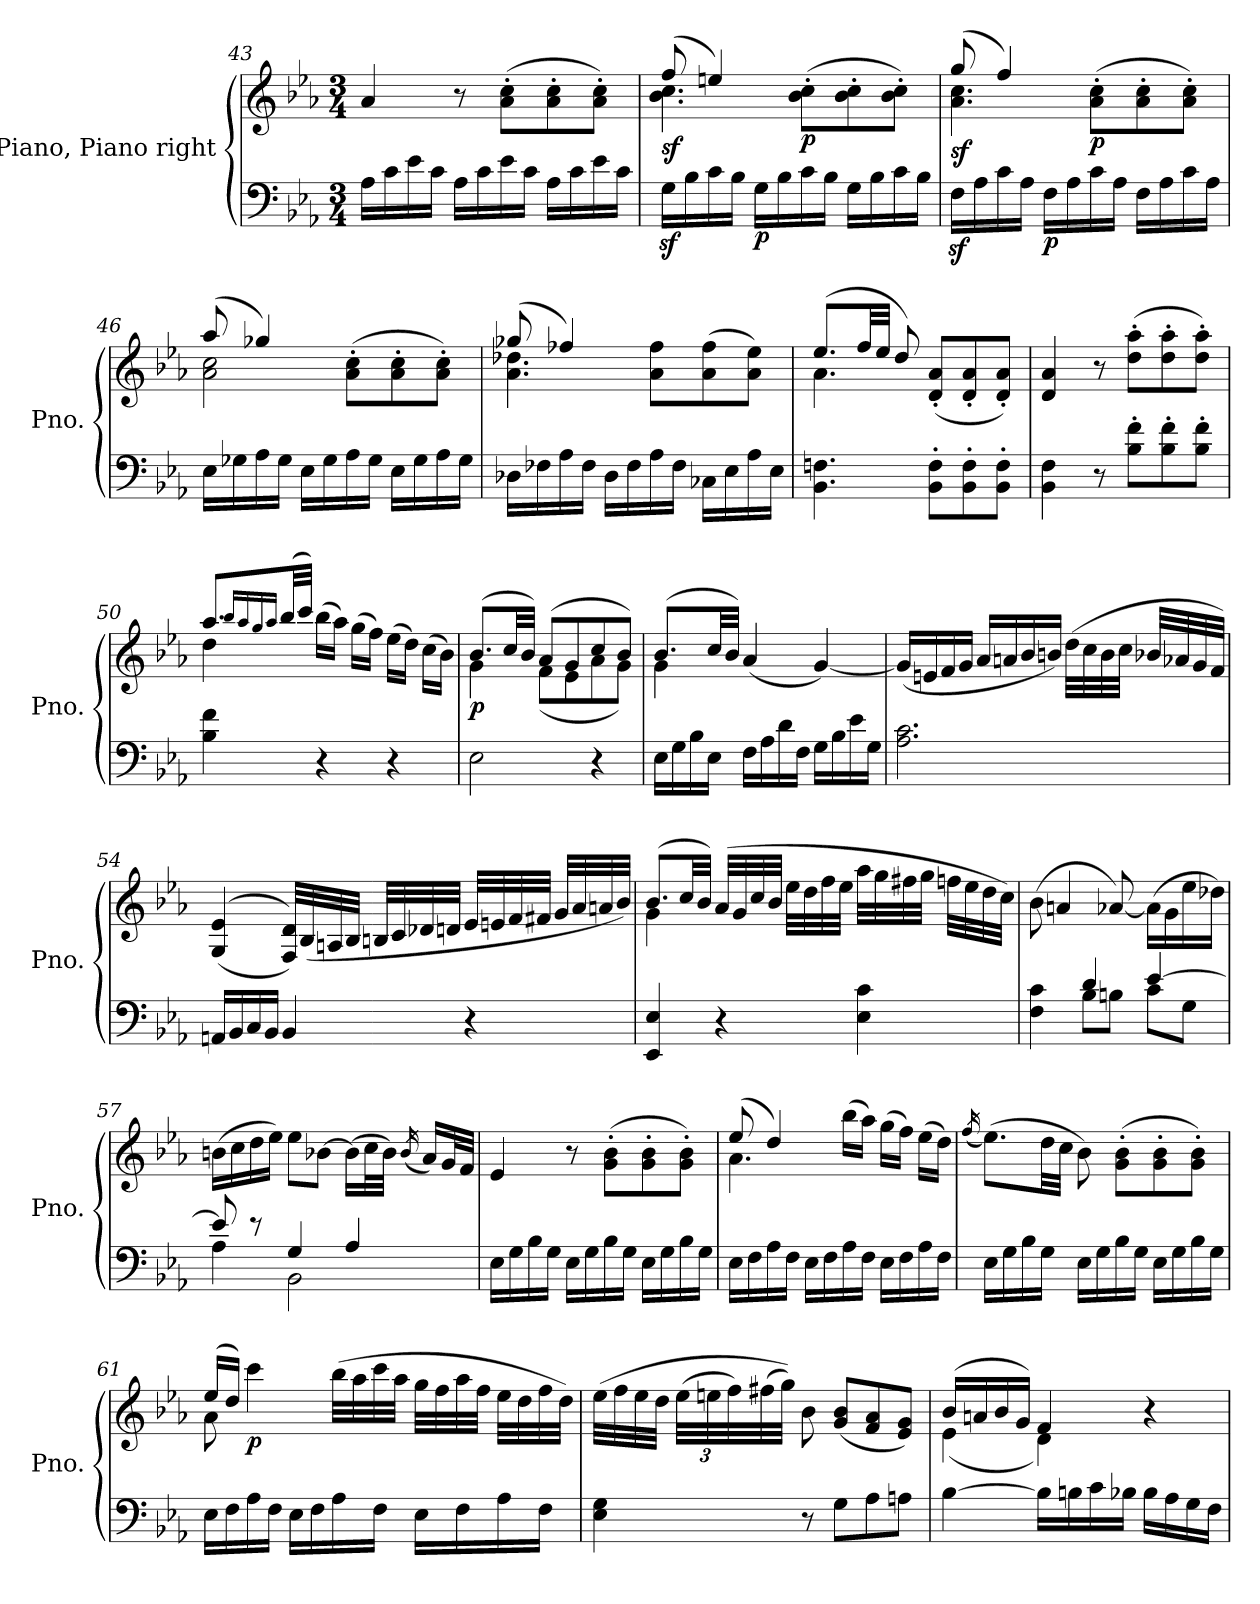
**kern	**kern	**dynam
*part1	*part1	*part1
*staff2	*staff1	*staff1/2
*I"Piano, Piano right	*	*
*I'Pno.	*	*
*clefF4	*clefG2	*
*k[b-e-a-]	*k[b-e-a-]	*
*M3/4	*M3/4	*
=43	=43	=43
16A-\LL	4a-/	.
16c\	.	.
16e-\	.	.
16c\JJ	.	.
16A-\LL	8r	.
16c\	.	.
16e-\	(>8a-\' 8cc\'L	.
16c\JJ	.	.
16A-\LL	8a-\' 8cc\'	.
16c\	.	.
16e-\	8a-\' 8cc\'J)	.
16c\JJ	.	.
=44	=44	=44
*	*^	*
!	!	!	!LO:DY:b
16Gz<\LL	(>8ff/	4.b-\ 4.cc\	sf
16B-\	.	.	.
16c\	4een/)	.	.
16B-\JJ	.	.	.
!	!	!	!LO:DY:b=2
16G\LL	.	.	p
16B-\	.	.	.
!	!	!	!LO:DY:b
16c\	(>8b-\' 8cc\'L	4.ryy	p
16B-\JJ	.	.	.
16G\LL	8b-\' 8cc\'	.	.
16B-\	.	.	.
16c\	8b-\' 8cc\'J)	.	.
16B-\JJ	.	.	.
=45	=45	=45	=45
!	!	!	!LO:DY:b
16Fz<\LL	(>8gg/	4.a-\ 4.cc\	sf
16A-\	.	.	.
16c\	4ff/)	.	.
16A-\JJ	.	.	.
!	!	!	!LO:DY:b=2
16F\LL	.	.	p
16A-\	.	.	.
!	!	!	!LO:DY:b
16c\	(>8a-\' 8cc\'L	4.ryy	p
16A-\JJ	.	.	.
16F\LL	8a-\' 8cc\'	.	.
16A-\	.	.	.
16c\	8a-\' 8cc\'J)	.	.
16A-\JJ	.	.	.
=46	=46	=46	=46
!	!	!	!LO:DY:b=2
!	!	!	!LO:DY:n=1:b
16E-\LL	(>8aa-/	2a-\ 2cc\	sfp sfp
16G-X\	.	.	.
16A-\	4gg-X/)	.	.
16G-\JJ	.	.	.
16E-\LL	.	.	.
16G-\	.	.	.
16A-\	(>8a-\' 8cc\'L	.	.
16G-\JJ	.	.	.
16E-\LL	8a-\' 8cc\'	4ryy	.
16G-\	.	.	.
16A-\	8a-\' 8cc\'J)	.	.
16G-\JJ	.	.	.
=47	=47	=47	=47
!	!	!	!LO:DY:b=2
!	!	!	!LO:DY:n=1:b
16D-X\LL	(>8gg-X/	4.a-\ 4.dd-X\	sfp sfp
16F-X\	.	.	.
16A-\	4ff-X/)	.	.
16F-\JJ	.	.	.
16D-\LL	.	.	.
16F-\	.	.	.
16A-\	8a-\ 8ff-\L	4.ryy	.
16F-\JJ	.	.	.
16C-X\LL	(>8a-\ 8ff-\	.	.
16E-\	.	.	.
16A-\	8a-\ 8ee-\J)	.	.
16E-\JJ	.	.	.
=48	=48	=48	=48
4.BB-\ 4.Fn\	(>8.ee-/L	4.a-\	.
.	32ff/LL	.	.
.	32ee-/JJJ	.	.
.	8dd/)	.	.
8BB-\' 8F\'L	(<8d/' 8a-/'L	4.ryy	.
8BB-\' 8F\'	8d/' 8a-/'	.	.
8BB-\' 8F\'J	8d/' 8a-/'J)	.	.
*	*v	*v	*
=49	=49	=49
4BB-\ 4F\	4d/ 4a-/	.
8r	8r	.
8B-\' 8f\'L	(>8dd\' 8aa-\'L	.
8B-\' 8f\'	8dd\' 8aa-\'	.
8B-\' 8f\'J	8dd\' 8aa-\'J)	.
=50	=50	=50
*	*^	*
4B-\ 4f\	8.aa-/L	4dd\	.
.	16qbb-/LL	.	.
.	16qaa-/	.	.
.	16qgg/	.	.
.	16qaa-/JJ	.	.
.	(>32bb-/LL	.	.
.	32ccc/JJJ)	.	.
4r	(>16bb-\LL	2ryy	.
.	16aa-\JJ)	.	.
.	(>16gg\LL	.	.
.	16ff\JJ)	.	.
4r	(>16ee-\LL	.	.
.	16dd\JJ)	.	.
.	(>16cc\LL	.	.
.	16b-\JJ)	.	.
=51	=51	=51	=51
!	!	!	!LO:DY:b
2E-\	(>8.b-/L	4g\	p
.	32cc/LL	.	.
.	32b-/JJJ)	.	.
.	(>8a-/L	(<8f\L	.
.	8g/	8e-\	.
4r	8cc/	8a-\	.
.	8b-/J)	8g\J)	.
=52	=52	=52	=52
16E-\LL	(>8.b-/L	4g\	.
16G\	.	.	.
16B-\	.	.	.
16E-\JJ	32cc/LL	.	.
.	32b-/JJJ)	.	.
16F\LL	(<4a-/	2ryy	.
16A-\	.	.	.
16d\	.	.	.
16F\JJ	.	.	.
16G\LL	[4g/)	.	.
16B-\	.	.	.
16e-\	.	.	.
16G\JJ	.	.	.
*	*v	*v	*
=53	=53	=53
2.A-\ 2.c\	(<16g/LL]	.
.	16en/	.
.	16f/	.
.	16g/JJ	.
.	16a-/LL	.
.	16an/	.
.	16b-/	.
.	16bn/JJ)	.
.	(>32dd\LLL	.
.	32cc\	.
.	32b\	.
.	32cc\JJJ	.
.	32b-X/LLL	.
.	32a-X/	.
.	32g/	.
.	32f/JJJ)	.
=54	=54	=54
16AAn/LL	(>(<4G/ 4e-/	.
16BB-/	.	.
16C/	.	.
16BB-/JJ	.	.
4BB-/	32F/ 32d/LLL))	.
.	(<32B-/	.
.	32An/	.
.	32B-/JJJ	.
.	32Bn/LLL	.
.	32c/	.
.	32d-X/	.
.	32dn/JJJ	.
4r	32e-/LLL	.
.	32en/	.
.	32f/	.
.	32f#X/JJJ	.
.	32g/LLL	.
.	32a-/	.
.	32an/	.
.	32b-/JJJ)	.
=55	=55	=55
*	*^	*
4EE-/ 4E-/	(>8.b-/L	4g\	.
.	32cc/LL	.	.
.	32b-/JJJ)	.	.
4r	(>32a-/LLL	2ryy	.
.	32g/	.	.
.	32cc/	.	.
.	32b-/JJJ	.	.
.	32ee-\LLL	.	.
.	32dd\	.	.
.	32ff\	.	.
.	32ee-\JJJ	.	.
4E-\ 4c\	32aa-\LLL	.	.
.	32gg\	.	.
.	32ff#X\	.	.
.	32gg\JJJ	.	.
.	32ffn\LLL	.	.
.	32ee-\	.	.
.	32dd\	.	.
.	32cc\JJJ)	.	.
*	*v	*v	*
=56	=56	=56
*^	*	*
4F\ 4c\	4ryy	(>8b-\	.
.	.	4an/	.
4d/	8B-\L	.	.
.	8Bn\J	[8a-X/)	.
[4e-/	8c\L	(>16a-\LL]	.
.	.	16g\	.
.	8G\J	16ee-\	.
.	.	16dd-X\JJ)	.
=57	=57	=57	=57
8e-/]	4A-\	(>16bn\LL	.
.	.	16cc\	.
8r	.	16dd\	.
.	.	16ee-\JJ)	.
4G/	2BB-\	8ee-\L	.
.	.	[8b-X\J	.
4A-/	.	(>16b-\LL]	.
.	.	32cc\L	.
.	.	32b-\JJJ)	.
.	.	(<16qb-/	.
.	.	16a-/LL)	.
.	.	32g/L	.
.	.	32f/JJJ	.
*v	*v	*	*
=58	=58	=58
16E-\LL	4e-/	.
16G\	.	.
16B-\	.	.
16G\JJ	.	.
16E-\LL	8r	.
16G\	.	.
16B-\	(>8g\' 8b-\'L	.
16G\JJ	.	.
16E-\LL	8g\' 8b-\'	.
16G\	.	.
16B-\	8g\' 8b-\'J)	.
16G\JJ	.	.
=59	=59	=59
*	*^	*
!	!	!	!LO:DY:b=2
!	!	!	!LO:DY:n=1:b
16E-\LL	(>8ee-/	4.a-\	sfp sf
16F\	.	.	.
16A-\	4dd/)	.	.
16F\JJ	.	.	.
16E-\LL	.	.	.
16F\	.	.	.
16A-\	(>16bb-\LL	4.ryy	.
16F\JJ	16aa-\JJ)	.	.
16E-\LL	(>16gg\LL	.	.
16F\	16ff\JJ)	.	.
16A-\	(>16ee-\LL	.	.
16F\JJ	16dd\JJ)	.	.
*	*v	*v	*
=60	=60	=60
.	(<16qff/	.
16E-\LL	(>8.ee-\L)	.
16G\	.	.
16B-\	.	.
16G\JJ	32dd\LL	.
.	32cc\JJJ	.
16E-\LL	8b-\)	.
16G\	.	.
16B-\	(>8g\' 8b-\'L	.
16G\JJ	.	.
16E-\LL	8g\' 8b-\'	.
16G\	.	.
16B-\	8g\' 8b-\'J)	.
16G\JJ	.	.
=61	=61	=61
*	*^	*
!	!	!	!LO:DY:b=2
!	!	!	!LO:DY:n=1:b
16E-\LL	(<16ee-/LL	8a-\	sfp sf
16F\	16dd/JJ)	.	.
!	!	!	!LO:DY:n=2:b
16A-\	4ccc\	2ryy	p
16F\JJ	.	.	.
16E-\LL	.	.	.
16F\	.	.	.
16A-\	(>32bb-\LLL	.	.
.	32aa-\	.	.
16F\JJ	32ccc\	.	.
.	32aa-\JJJ	.	.
16E-\LL	32gg\LLL	.	.
.	32ff\	.	.
16F\	32aa-\	.	.
.	32ff\JJJ	.	.
16A-\	32ee-\LLL	8ryy	.
.	32dd\	.	.
16F\JJ	32ff\	.	.
.	32dd\JJJ)	.	.
*	*v	*v	*
=62	=62	=62
4E-\ 4G\	(>32ee-\LLL	.
.	32ff\	.
.	32ee-\	.
.	32dd\JJJ	.
*	*Xbrackettup	*
.	(>48ee-\LLL	.
.	48een\	.
.	48ff\)	.
.	(>32ff#X\	.
.	32gg\JJJ))	.
8r	8b-\	.
8G\L	(<8g/ 8b-/L	.
8A-\	8f/ 8a-/	.
8An\J	8e-/ 8g/J)	.
=63	=63	=63
*	*^	*
[4B-\	(>16b-/LL	(<4e-\	.
.	16an/	.	.
.	16b-/	.	.
.	16g/JJ)	.	.
16B-\LL]	4f/	4d\)	.
16Bn\	.	.	.
16c\	.	.	.
16B-X\JJ	.	.	.
16B-\LL	4r	4ryy	.
16A-\	.	.	.
16G\	.	.	.
16F\JJ	.	.	.
*	*v	*v	*
=	=	=
*-	*-	*-
